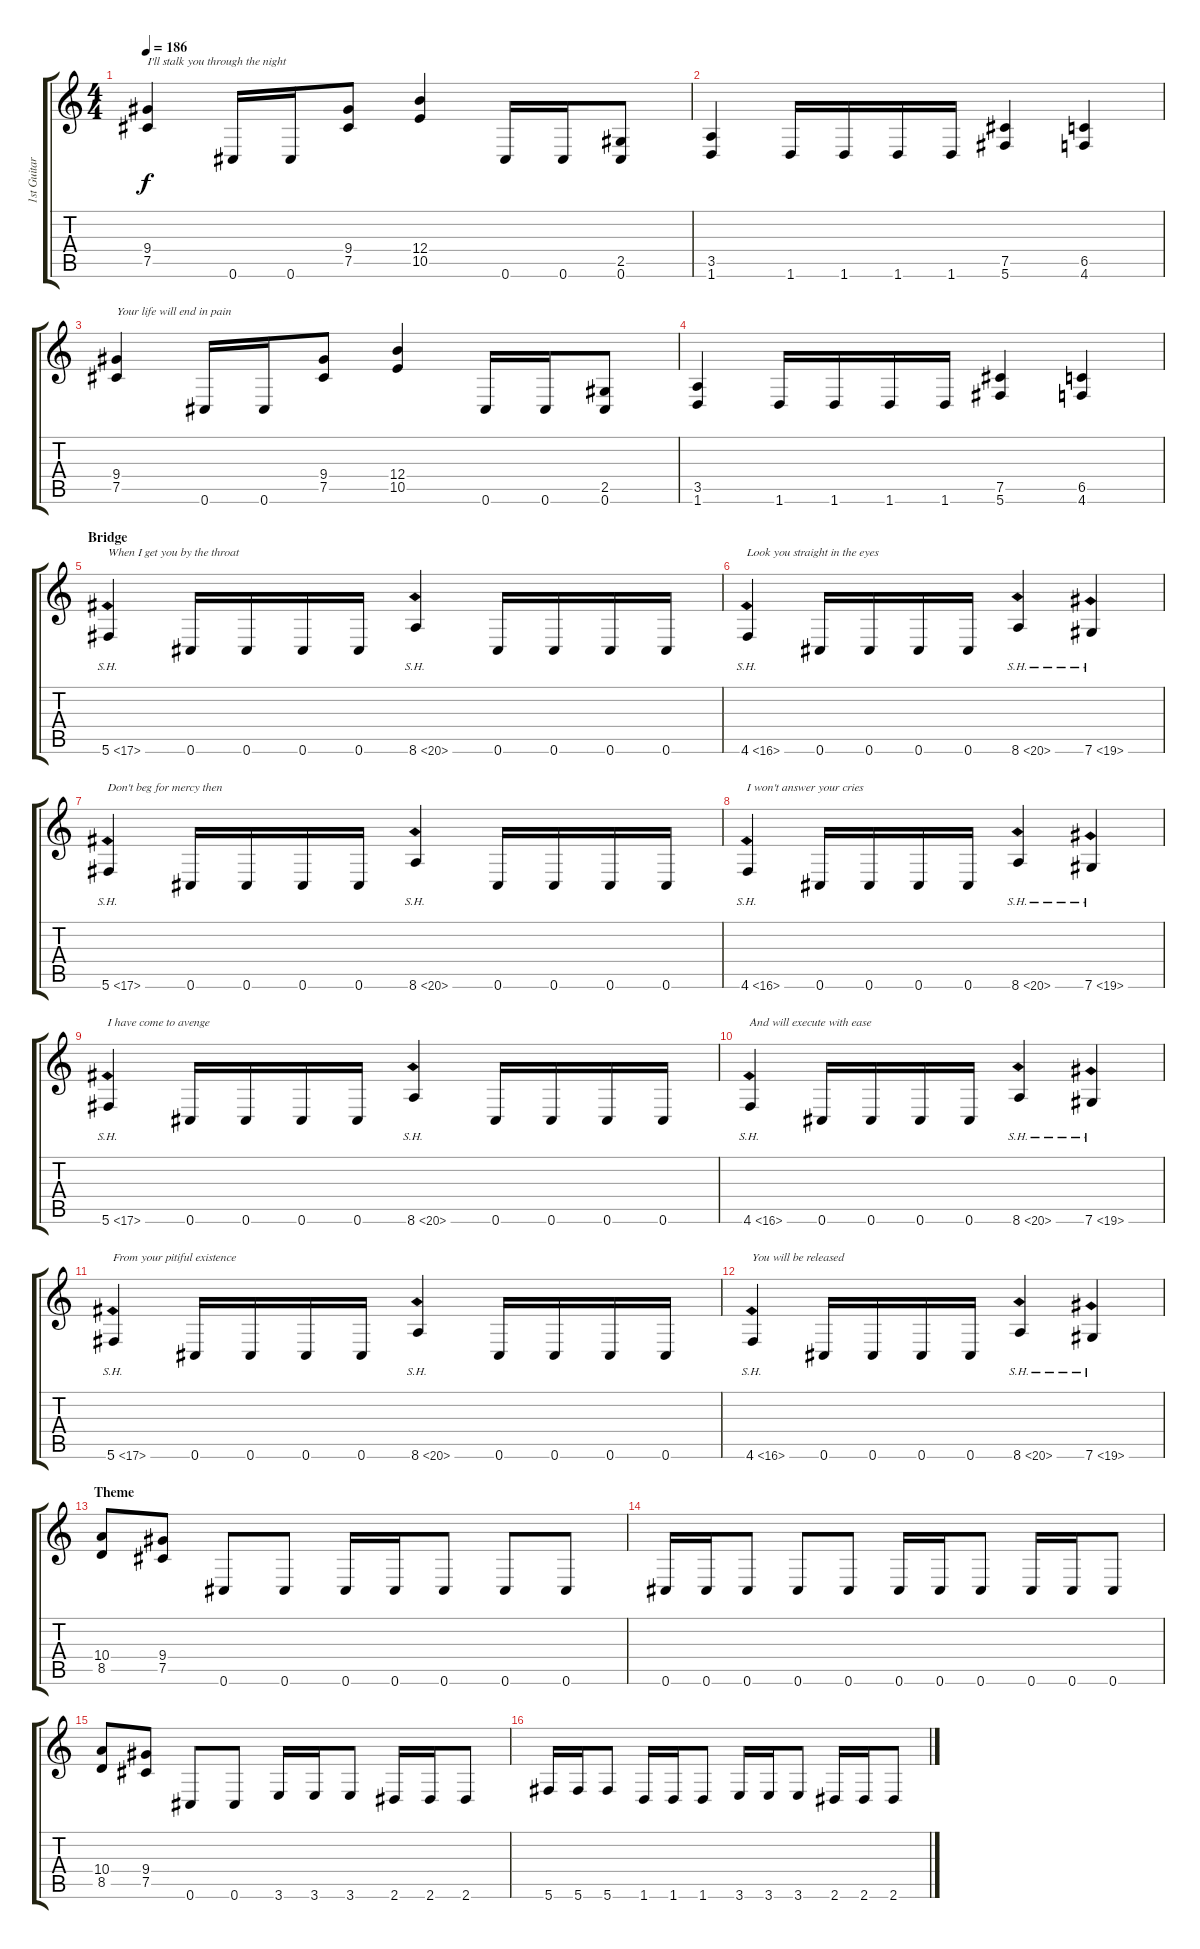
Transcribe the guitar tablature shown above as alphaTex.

\track ("1st Guitar" "1st Guitar") {instrument distortionguitar}
\staff {score tabs}
\tuning (Db4 Ab3 E3 B2 Gb2 Db2) {hide}
\ts (4 4)
\tempo 186
\clef g2
\ks c
(9.4 7.5).4{txt "I'll stalk you through the night" dy f} 0.6.16 0.6.16 (9.4 7.5).8 (12.4 10.5).4 0.6.16 0.6.16 (2.5 0.6).8 |
(3.5 1.6).4 1.6.16 1.6.16 1.6.16 1.6.16 (7.5 5.6).4 (6.5 4.6).4 |
(9.4 7.5).4{txt "Your life will end in pain"} 0.6.16 0.6.16 (9.4 7.5).8 (12.4 10.5).4 0.6.16 0.6.16 (2.5 0.6).8 |
(3.5 1.6).4 1.6.16 1.6.16 1.6.16 1.6.16 (7.5 5.6).4 (6.5 4.6).4 |
\section ("" "Bridge")
5.6{sh 12}.4{txt "When I get you by the throat"} 0.6.16 0.6.16 0.6.16 0.6.16 8.6{sh 12}.4 0.6.16 0.6.16 0.6.16 0.6.16 |
4.6{sh 12}.4{txt "Look you straight in the eyes"} 0.6.16 0.6.16 0.6.16 0.6.16 8.6{sh 12}.4 7.6{sh 12}.4 |
5.6{sh 12}.4{txt "Don't beg for mercy then"} 0.6.16 0.6.16 0.6.16 0.6.16 8.6{sh 12}.4 0.6.16 0.6.16 0.6.16 0.6.16 |
4.6{sh 12}.4{txt "I won't answer your cries"} 0.6.16 0.6.16 0.6.16 0.6.16 8.6{sh 12}.4 7.6{sh 12}.4 |
5.6{sh 12}.4{txt "I have come to avenge"} 0.6.16 0.6.16 0.6.16 0.6.16 8.6{sh 12}.4 0.6.16 0.6.16 0.6.16 0.6.16 |
4.6{sh 12}.4{txt "And will execute with ease"} 0.6.16 0.6.16 0.6.16 0.6.16 8.6{sh 12}.4 7.6{sh 12}.4 |
5.6{sh 12}.4{txt "From your pitiful existence"} 0.6.16 0.6.16 0.6.16 0.6.16 8.6{sh 12}.4 0.6.16 0.6.16 0.6.16 0.6.16 |
4.6{sh 12}.4{txt "You will be released"} 0.6.16 0.6.16 0.6.16 0.6.16 8.6{sh 12}.4 7.6{sh 12}.4 |
\section ("" "Theme")
(10.4 8.5).8 (9.4 7.5).8 0.6.8 0.6.8 0.6.16 0.6.16 0.6.8 0.6.8 0.6.8 |
0.6.16 0.6.16 0.6.8 0.6.8 0.6.8 0.6.16 0.6.16 0.6.8 0.6.16 0.6.16 0.6.8 |
(10.4 8.5).8 (9.4 7.5).8 0.6.8 0.6.8 3.6.16 3.6.16 3.6.8 2.6.16 2.6.16 2.6.8 |
5.6.16 5.6.16 5.6.8 1.6.16 1.6.16 1.6.8 3.6.16 3.6.16 3.6.8 2.6.16 2.6.16 2.6.8
